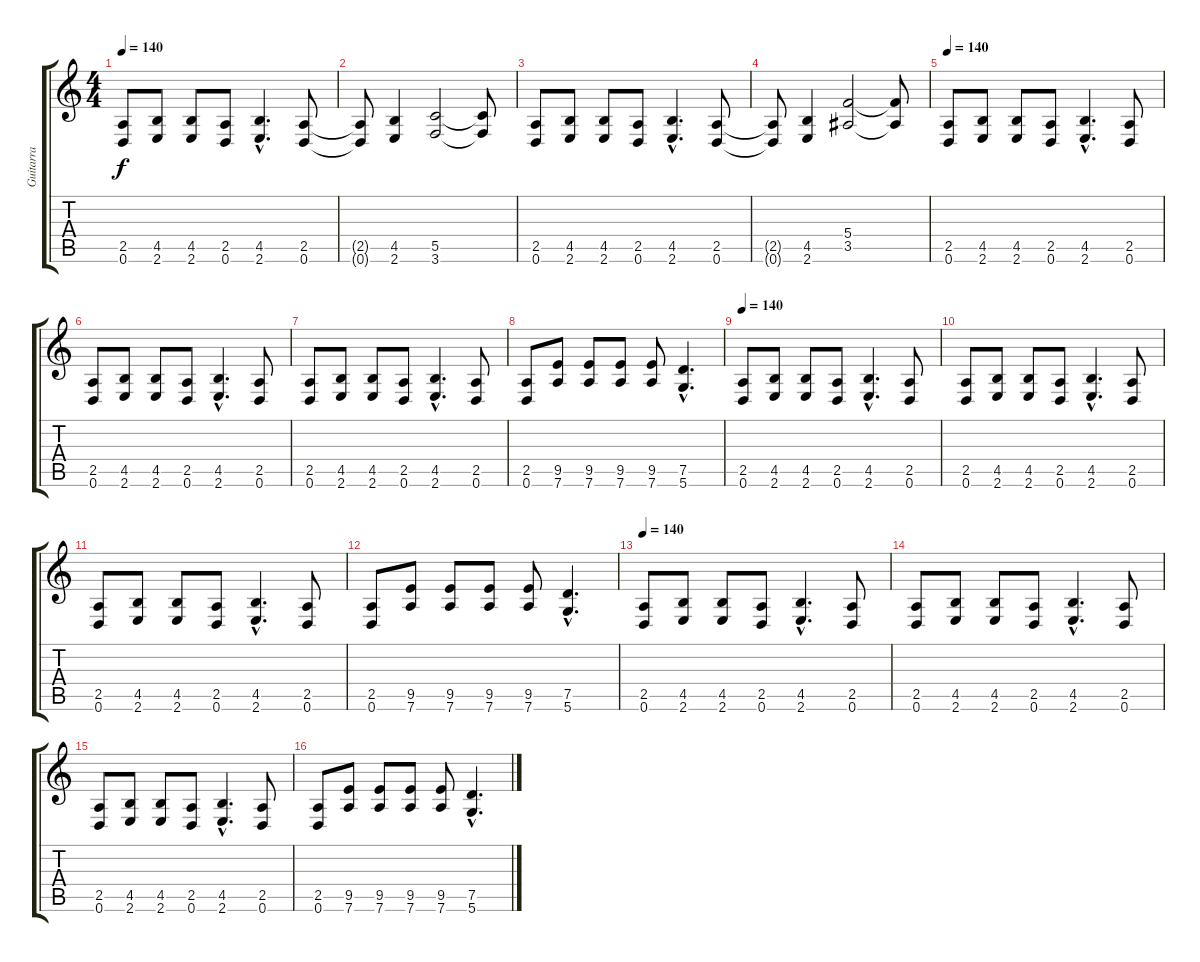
\track ("Guitarra" "Guitarra") {instrument distortionguitar}
\staff {score tabs}
\tuning (D4 A3 F3 C3 G2 D2) {hide}
\ts (4 4)
\tempo 140
\clef g2
\ks c
(2.5 0.6).8{dy f} (4.5 2.6).8 (4.5 2.6).8 (2.5 0.6).8 (4.5{hac} 2.6{hac}).4{d} (2.5 0.6).8 |
(2.5{t} 0.6{t}).8 (4.5 2.6).4 (5.5 3.6).2 (5.5{t} 3.6{t}).8 |
(2.5 0.6).8 (4.5 2.6).8 (4.5 2.6).8 (2.5 0.6).8 (4.5{hac} 2.6{hac}).4{d} (2.5 0.6).8 |
(2.5{t} 0.6{t}).8 (4.5 2.6).4 (5.4 3.5).2 (5.4{t} 3.5{t}).8 |
\tempo 140
(2.5 0.6).8 (4.5 2.6).8 (4.5 2.6).8 (2.5 0.6).8 (4.5{hac} 2.6{hac}).4{d} (2.5 0.6).8 |
(2.5 0.6).8 (4.5 2.6).8 (4.5 2.6).8 (2.5 0.6).8 (4.5{hac} 2.6{hac}).4{d} (2.5 0.6).8 |
(2.5 0.6).8 (4.5 2.6).8 (4.5 2.6).8 (2.5 0.6).8 (4.5{hac} 2.6{hac}).4{d} (2.5 0.6).8 |
(2.5 0.6).8 (9.5 7.6).8 (9.5 7.6).8 (9.5 7.6).8 (9.5 7.6).8 (7.5{hac} 5.6{hac}).4{d} |
\tempo 140
(2.5 0.6).8 (4.5 2.6).8 (4.5 2.6).8 (2.5 0.6).8 (4.5{hac} 2.6{hac}).4{d} (2.5 0.6).8 |
(2.5 0.6).8 (4.5 2.6).8 (4.5 2.6).8 (2.5 0.6).8 (4.5{hac} 2.6{hac}).4{d} (2.5 0.6).8 |
(2.5 0.6).8 (4.5 2.6).8 (4.5 2.6).8 (2.5 0.6).8 (4.5{hac} 2.6{hac}).4{d} (2.5 0.6).8 |
(2.5 0.6).8 (9.5 7.6).8 (9.5 7.6).8 (9.5 7.6).8 (9.5 7.6).8 (7.5{hac} 5.6{hac}).4{d} |
\tempo 140
(2.5 0.6).8 (4.5 2.6).8 (4.5 2.6).8 (2.5 0.6).8 (4.5{hac} 2.6{hac}).4{d} (2.5 0.6).8 |
(2.5 0.6).8 (4.5 2.6).8 (4.5 2.6).8 (2.5 0.6).8 (4.5{hac} 2.6{hac}).4{d} (2.5 0.6).8 |
(2.5 0.6).8 (4.5 2.6).8 (4.5 2.6).8 (2.5 0.6).8 (4.5{hac} 2.6{hac}).4{d} (2.5 0.6).8 |
(2.5 0.6).8 (9.5 7.6).8 (9.5 7.6).8 (9.5 7.6).8 (9.5 7.6).8 (7.5{hac} 5.6{hac}).4{d}
